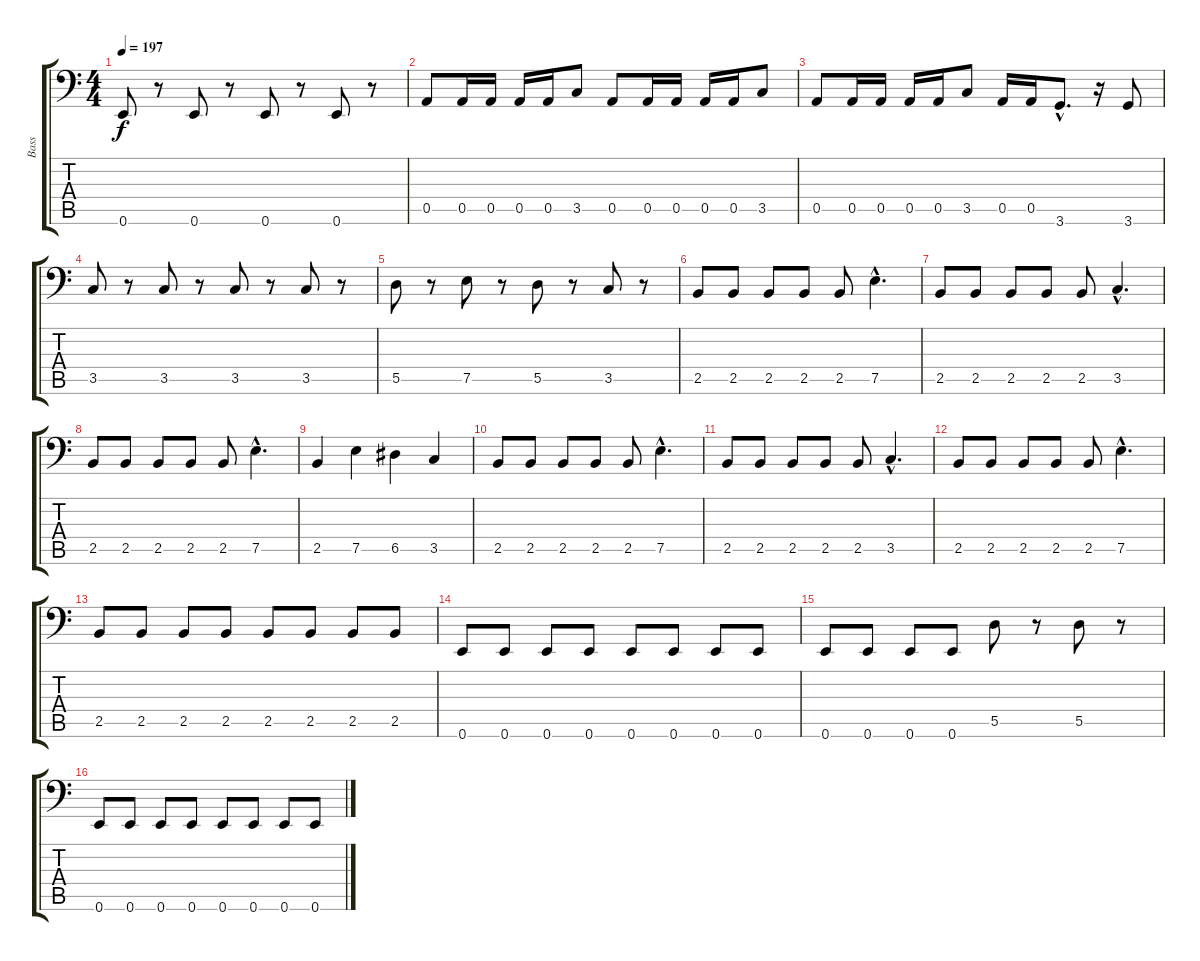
\track ("Bass" "Bass") {instrument electricbasspick}
\staff {score tabs}
\tuning (E3 B2 G2 D2 A1 E1) {hide}
\ts (4 4)
\tempo 197
\clef f4
\ks c
0.6.8{dy f} r.8 0.6.8 r.8 0.6.8 r.8 0.6.8 r.8 |
0.5.8 0.5.16 0.5.16 0.5.16 0.5.16 3.5.8 0.5.8 0.5.16 0.5.16 0.5.16 0.5.16 3.5.8 |
0.5.8 0.5.16 0.5.16 0.5.16 0.5.16 3.5.8 0.5.16 0.5.16 3.6{hac}.8{d} r.16 3.6.8 |
3.5.8 r.8 3.5.8 r.8 3.5.8 r.8 3.5.8 r.8 |
5.5.8 r.8 7.5.8 r.8 5.5.8 r.8 3.5.8 r.8 |
2.5.8 2.5.8 2.5.8 2.5.8 2.5.8 7.5{hac}.4{d} |
2.5.8 2.5.8 2.5.8 2.5.8 2.5.8 3.5{hac}.4{d} |
2.5.8 2.5.8 2.5.8 2.5.8 2.5.8 7.5{hac}.4{d} |
2.5.4 7.5.4 6.5.4 3.5.4 |
2.5.8 2.5.8 2.5.8 2.5.8 2.5.8 7.5{hac}.4{d} |
2.5.8 2.5.8 2.5.8 2.5.8 2.5.8 3.5{hac}.4{d} |
2.5.8 2.5.8 2.5.8 2.5.8 2.5.8 7.5{hac}.4{d} |
2.5.8 2.5.8 2.5.8 2.5.8 2.5.8 2.5.8 2.5.8 2.5.8 |
0.6.8 0.6.8 0.6.8 0.6.8 0.6.8 0.6.8 0.6.8 0.6.8 |
0.6.8 0.6.8 0.6.8 0.6.8 5.5.8 r.8 5.5.8 r.8 |
0.6.8 0.6.8 0.6.8 0.6.8 0.6.8 0.6.8 0.6.8 0.6.8
